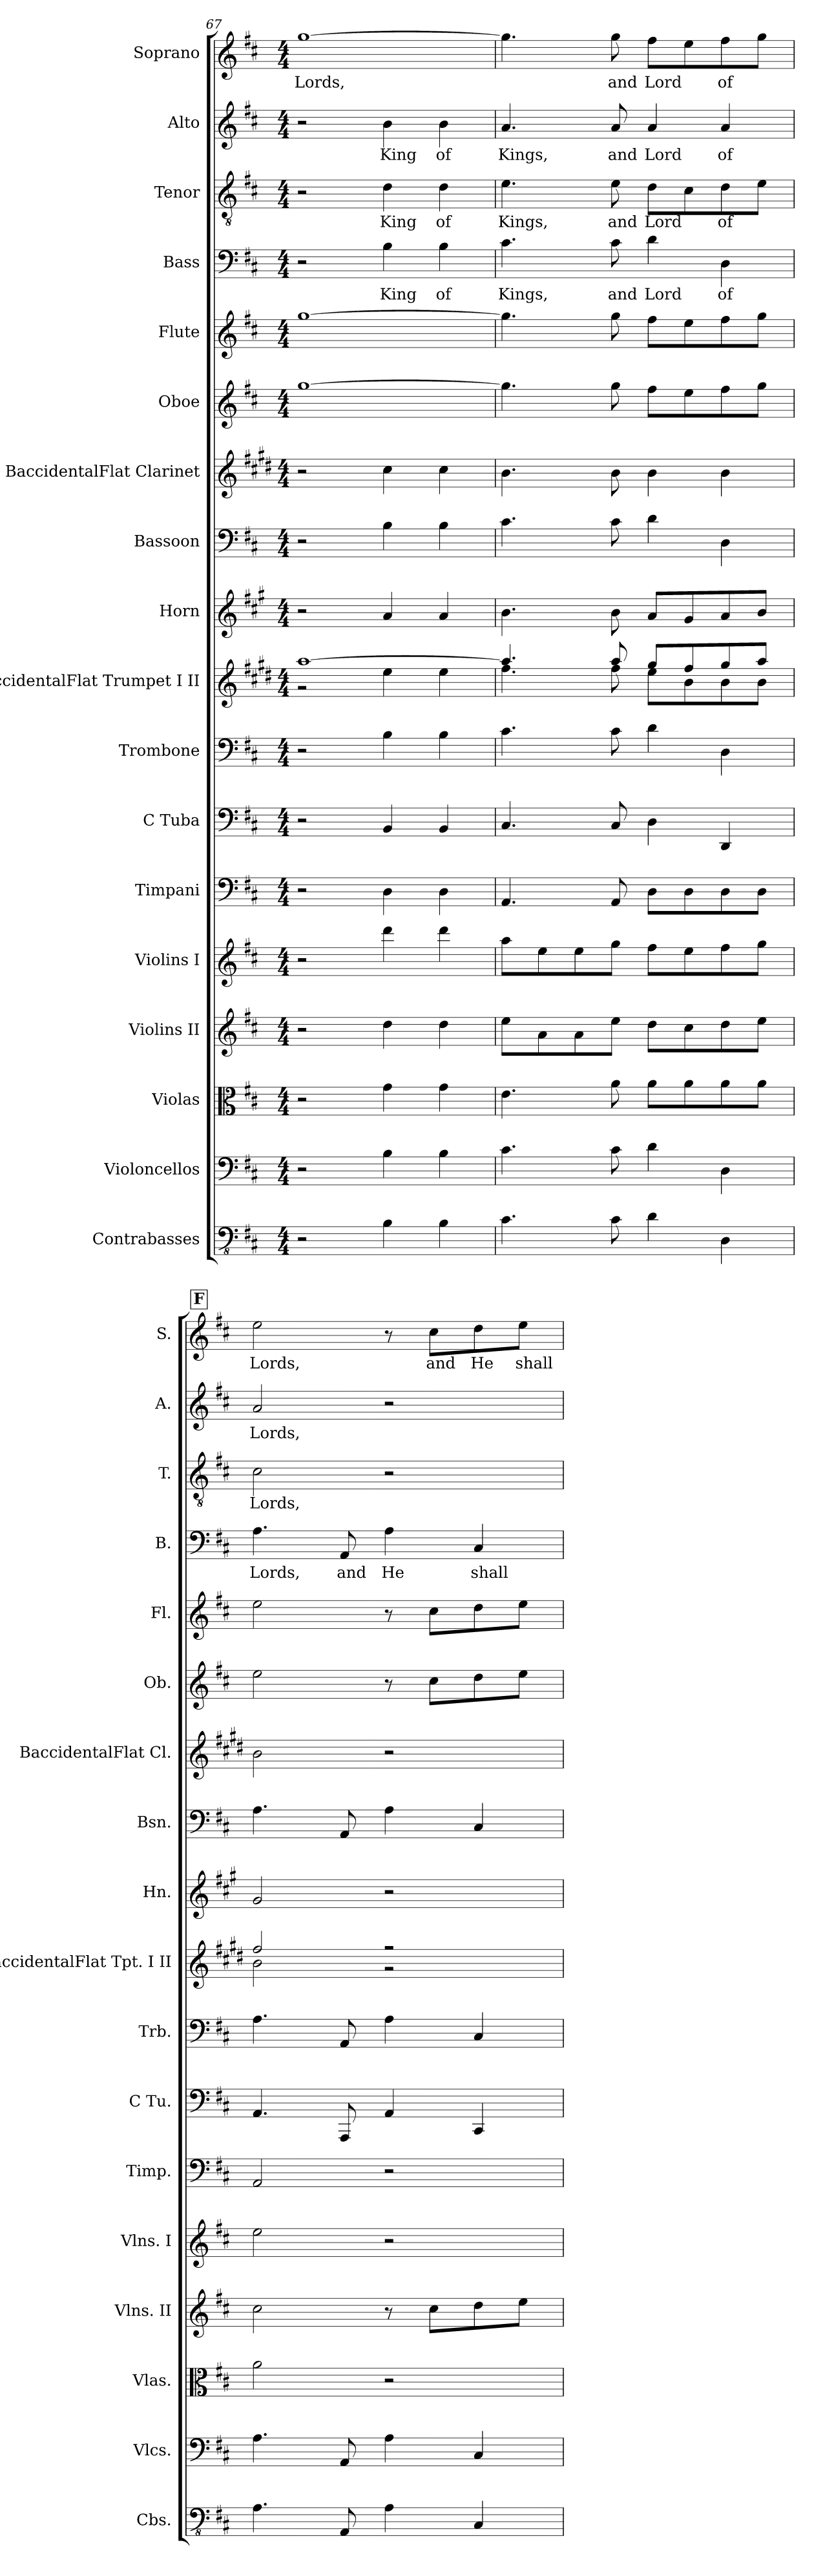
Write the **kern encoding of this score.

**kern	**kern	**kern	**kern	**kern	**kern	**kern	**kern	**kern	**kern	**kern	**kern	**kern	**kern	**kern	**text	**kern	**text	**kern	**text	**kern	**text
*part18	*part17	*part16	*part15	*part14	*part13	*part12	*part11	*part10	*part9	*part8	*part7	*part6	*part5	*part4	*part4	*part3	*part3	*part2	*part2	*part1	*part1
*staff18	*staff17	*staff16	*staff15	*staff14	*staff13	*staff12	*staff11	*staff10	*staff9	*staff8	*staff7	*staff6	*staff5	*staff4	*staff4	*staff3	*staff3	*staff2	*staff2	*staff1	*staff1
*I"Contrabasses	*I"Violoncellos	*I"Violas	*I"Violins II	*I"Violins I	*I"Timpani	*I"C Tuba	*I"Trombone	*I"BaccidentalFlat Trumpet I II	*I"Horn	*I"Bassoon	*I"BaccidentalFlat Clarinet	*I"Oboe	*I"Flute	*I"Bass	*	*I"Tenor	*	*I"Alto	*	*I"Soprano	*
*I'Cbs.	*I'Vlcs.	*I'Vlas.	*I'Vlns. II	*I'Vlns. I	*I'Timp.	*I'C Tu.	*I'Trb.	*I'BaccidentalFlat Tpt. I II	*I'Hn.	*I'Bsn.	*I'BaccidentalFlat Cl.	*I'Ob.	*I'Fl.	*I'B.	*	*I'T.	*	*I'A.	*	*I'S.	*
*clefFv4	*clefF4	*clefC3	*clefG2	*clefG2	*clefF4	*clefF4	*clefF4	*clefG2	*clefG2	*clefF4	*clefG2	*clefG2	*clefG2	*clefF4	*	*clefGv2	*	*clefG2	*	*clefG2	*
*	*	*	*	*	*	*	*	*ITrd1c2	*ITrd4c7	*	*ITrd1c2	*	*	*	*	*	*	*	*	*	*
*k[f#c#]	*k[f#c#]	*k[f#c#]	*k[f#c#]	*k[f#c#]	*k[f#c#]	*k[f#c#]	*k[f#c#]	*k[f#c#]	*k[f#c#]	*k[f#c#]	*k[f#c#]	*k[f#c#]	*k[f#c#]	*k[f#c#]	*	*k[f#c#]	*	*k[f#c#]	*	*k[f#c#]	*
*M4/4	*M4/4	*M4/4	*M4/4	*M4/4	*M4/4	*M4/4	*M4/4	*M4/4	*M4/4	*M4/4	*M4/4	*M4/4	*M4/4	*M4/4	*	*M4/4	*	*M4/4	*	*M4/4	*
=67	=67	=67	=67	=67	=67	=67	=67	=67	=67	=67	=67	=67	=67	=67	=67	=67	=67	=67	=67	=67	=67
*	*	*	*	*	*	*	*	*^	*	*	*	*	*	*	*	*	*	*	*	*	*
!	!	!	!	!	!	!	!	!	!	!	!	!	!	!	!	!	!	!	!	!	!	!LO:LY:b
2r	2r	2r	2r	2r	2r	2r	2r	[1gg	2r	2r	2r	2r	[1gg	[1gg	2r	.	2r	.	2r	.	[1gg	Lords,
!	!	!	!	!	!	!	!	!	!	!	!	!	!	!	!	!LO:LY:b	!	!LO:LY:b	!	!LO:LY:b	!	!
4BB\	4B\	4g\	4dd\	4ddd\	4D\	4BB/	4B\	.	4dd\	4d/	4B\	4b\	.	.	4B\	King	4d\	King	4b\	King	.	.
!	!	!	!	!	!	!	!	!	!	!	!	!	!	!	!	!LO:LY:b	!	!LO:LY:b	!	!LO:LY:b	!	!
4BB\	4B\	4g\	4dd\	4ddd\	4D\	4BB/	4B\	.	4dd\	4d/	4B\	4b\	.	.	4B\	of	4d\	of	4b\	of	.	.
=68	=68	=68	=68	=68	=68	=68	=68	=68	=68	=68	=68	=68	=68	=68	=68	=68	=68	=68	=68	=68	=68	=68
!	!	!	!	!	!	!	!	!	!	!	!	!	!	!	!	!LO:LY:b	!	!LO:LY:b	!	!LO:LY:b	!	!
4.C#\	4.c#\	4.e\	8ee\L	8aa\L	4.AA/	4.C#/	4.c#\	4.gg/]	4.ee\	4.e\	4.c#\	4.a\	4.gg\]	4.gg\]	4.c#\	Kings,	4.e\	Kings,	4.a/	Kings,	4.gg\]	.
.	.	.	8a\	8ee\	.	.	.	.	.	.	.	.	.	.	.	.	.	.	.	.	.	.
.	.	.	8a\	8ee\	.	.	.	.	.	.	.	.	.	.	.	.	.	.	.	.	.	.
!	!	!	!	!	!	!	!	!	!	!	!	!	!	!	!	!LO:LY:b	!	!LO:LY:b	!	!LO:LY:b	!	!LO:LY:b
8C#\	8c#\	8a\	8ee\J	8gg\J	8AA/	8C#/	8c#\	8gg/	8ee\	8e\	8c#\	8a\	8gg\	8gg\	8c#\	and	8e\	and	8a/	and	8gg\	and
!	!	!	!	!	!	!	!	!	!	!	!	!	!	!	!	!LO:LY:b	!	!LO:LY:b	!	!LO:LY:b	!	!LO:LY:b
4D\	4d\	8a\L	8dd\L	8ff#\L	8D\L	4D\	4d\	8ff#/L	8dd\L	8d/L	4d\	4a\	8ff#\L	8ff#\L	4d\	Lord	8d\L	Lord	4a/	Lord	8ff#\L	Lord
.	.	8a\	8cc#\	8ee\	8D\	.	.	8ee/	8a\	8c#/	.	.	8ee\	8ee\	.	.	8c#\	.	.	.	8ee\	.
!	!	!	!	!	!	!	!	!	!	!	!	!	!	!	!	!LO:LY:b	!	!LO:LY:b	!	!LO:LY:b	!	!LO:LY:b
4DD\	4D\	8a\	8dd\	8ff#\	8D\	4DD/	4D\	8ff#/	8a\	8d/	4D\	4a\	8ff#\	8ff#\	4D\	of	8d\	of	4a/	of	8ff#\	of
.	.	8a\J	8ee\J	8gg\J	8D\J	.	.	8gg/J	8a\J	8e/J	.	.	8gg\J	8gg\J	.	.	8e\J	.	.	.	8gg\J	.
!!LO:PB:g=z
!!LO:REH:place=s1:a:B:fs=14:t=F
=69	=69	=69	=69	=69	=69	=69	=69	=69	=69	=69	=69	=69	=69	=69	=69	=69	=69	=69	=69	=69	=69	=69
!	!	!	!	!	!	!	!	!	!	!	!	!	!	!	!	!LO:LY:b	!	!LO:LY:b	!	!LO:LY:b	!	!LO:LY:b
4.AA\	4.A\	2a\	2cc#\	2ee\	2AA/	4.AA/	4.A\	2ee/	2a\	2c#/	4.A\	2a\	2ee\	2ee\	4.A\	Lords,	2c#\	Lords,	2a/	Lords,	2ee\	Lords,
!	!	!	!	!	!	!	!	!	!	!	!	!	!	!	!	!LO:LY:b	!	!	!	!	!	!
8AAA/	8AA/	.	.	.	.	8AAA/	8AA/	.	.	.	8AA/	.	.	.	8AA/	and	.	.	.	.	.	.
!	!	!	!	!	!	!	!	!	!	!	!	!	!	!	!	!LO:LY:b	!	!	!	!	!	!
4AA\	4A\	2r	8r	2r	2r	4AA/	4A\	2r	2r	2r	4A\	2r	8r	8r	4A\	He	2r	.	2r	.	8r	.
!	!	!	!	!	!	!	!	!	!	!	!	!	!	!	!	!	!	!	!	!	!	!LO:LY:b
.	.	.	8cc#\L	.	.	.	.	.	.	.	.	.	8cc#\L	8cc#\L	.	.	.	.	.	.	8cc#\L	and
!	!	!	!	!	!	!	!	!	!	!	!	!	!	!	!	!LO:LY:b	!	!	!	!	!	!LO:LY:b
4CC#/	4C#/	.	8dd\	.	.	4CC#/	4C#/	.	.	.	4C#/	.	8dd\	8dd\	4C#/	shall	.	.	.	.	8dd\	He
!	!	!	!	!	!	!	!	!	!	!	!	!	!	!	!	!	!	!	!	!	!	!LO:LY:b
.	.	.	8ee\J	.	.	.	.	.	.	.	.	.	8ee\J	8ee\J	.	.	.	.	.	.	8ee\J	shall
*	*	*	*	*	*	*	*	*v	*v	*	*	*	*	*	*	*	*	*	*	*	*	*
=	=	=	=	=	=	=	=	=	=	=	=	=	=	=	=	=	=	=	=	=	=
*-	*-	*-	*-	*-	*-	*-	*-	*-	*-	*-	*-	*-	*-	*-	*-	*-	*-	*-	*-	*-	*-
